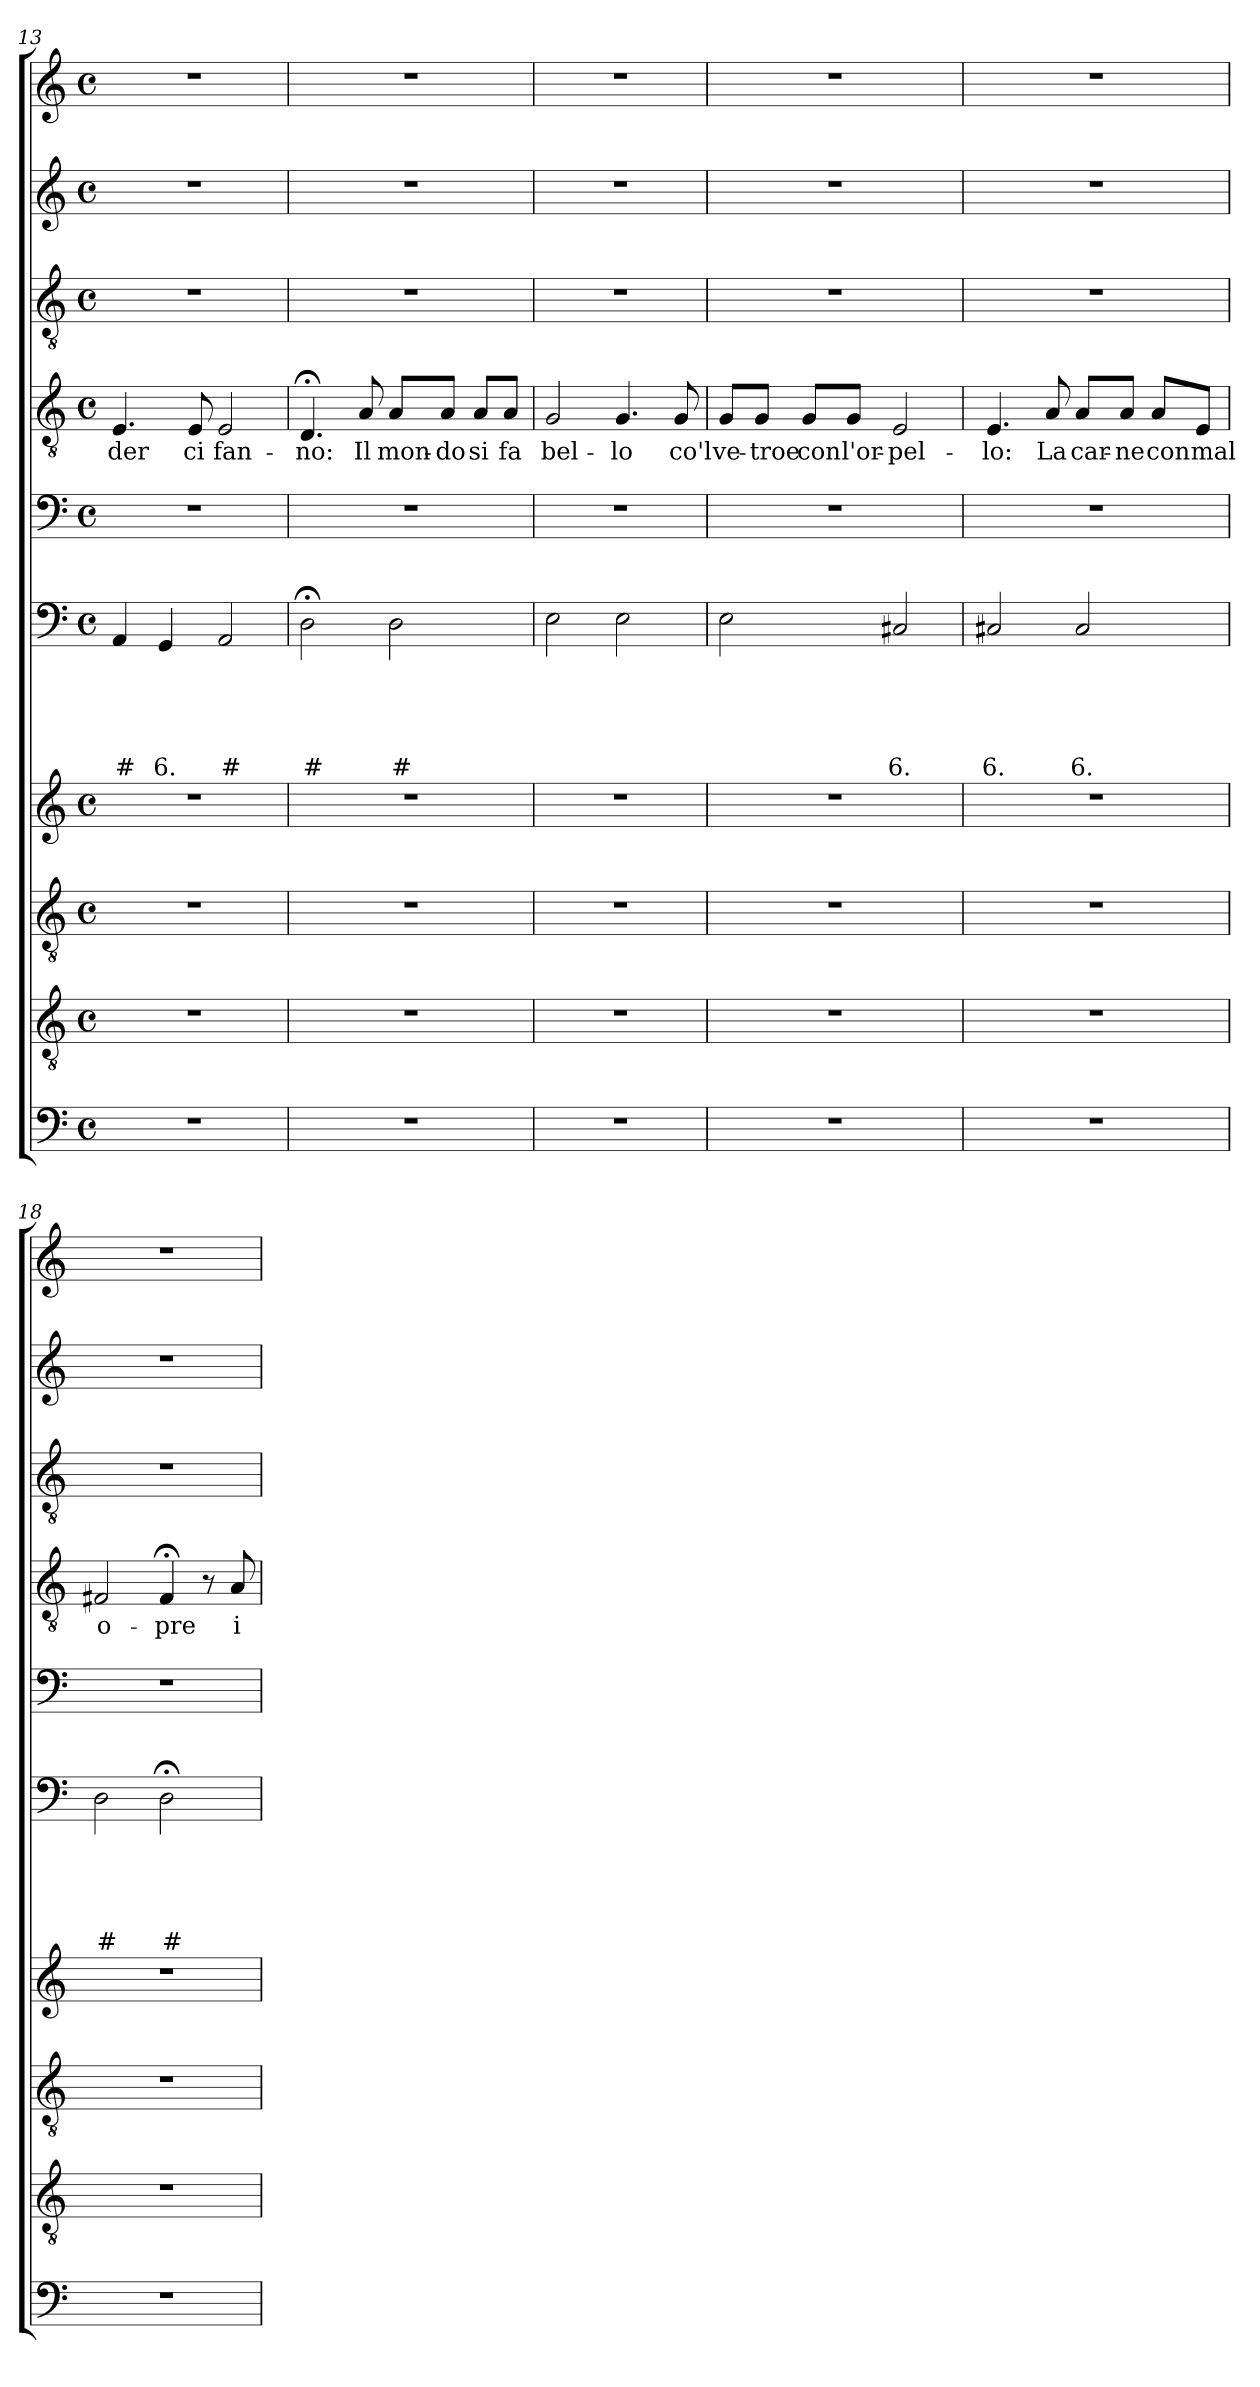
**kern	**kern	**kern	**kern	**kern	**text	**text	**text	**text	**text	**kern	**kern	**text	**kern	**kern	**kern
*part10	*part9	*part8	*part7	*part6	*part6	*part6	*part6	*part6	*part6	*part5	*part4	*part4	*part3	*part2	*part1
*staff10	*staff9	*staff8	*staff7	*staff6	*staff6	*staff6	*staff6	*staff6	*staff6	*staff5	*staff4	*staff4	*staff3	*staff2	*staff1
*clefF4	*clefGv2	*clefGv2	*clefG2	*clefF4	*	*	*	*	*	*clefF4	*clefGv2	*	*clefGv2	*clefG2	*clefG2
*k[]	*k[]	*k[]	*k[]	*k[]	*	*	*	*	*	*k[]	*k[]	*	*k[]	*k[]	*k[]
*C:	*C:	*C:	*C:	*C:	*	*	*	*	*	*C:	*C:	*	*C:	*C:	*C:
*M4/4	*M4/4	*M4/4	*M4/4	*M4/4	*	*	*	*	*	*M4/4	*M4/4	*	*M4/4	*M4/4	*M4/4
*met(c)	*met(c)	*met(c)	*met(c)	*met(c)	*	*	*	*	*	*met(c)	*met(c)	*	*met(c)	*met(c)	*met(c)
=13	=13	=13	=13	=13	=13	=13	=13	=13	=13	=13	=13	=13	=13	=13	=13
1r	1r	1r	1r	4AA/	.	.	.	.	#	1r	4.E/	-der	1r	1r	1r
.	.	.	.	4GG/	.	.	.	.	6.	.	.	.	.	.	.
.	.	.	.	.	.	.	.	.	.	.	8E/	ci	.	.	.
.	.	.	.	2AA/	.	.	.	.	#	.	2E/	fan-	.	.	.
=14	=14	=14	=14	=14	=14	=14	=14	=14	=14	=14	=14	=14	=14	=14	=14
1r	1r	1r	1r	2D;<\	.	.	.	.	#	1r	4.D;</	-no:	1r	1r	1r
.	.	.	.	.	.	.	.	.	.	.	8A/	Il	.	.	.
.	.	.	.	2D\	.	.	.	.	#	.	8A/L	mon-	.	.	.
.	.	.	.	.	.	.	.	.	.	.	8A/J	-do	.	.	.
.	.	.	.	.	.	.	.	.	.	.	8A/L	si	.	.	.
.	.	.	.	.	.	.	.	.	.	.	8A/J	fa	.	.	.
=15	=15	=15	=15	=15	=15	=15	=15	=15	=15	=15	=15	=15	=15	=15	=15
1r	1r	1r	1r	2E\	.	.	.	.	.	1r	2G/	bel-	1r	1r	1r
.	.	.	.	2E\	.	.	.	.	.	.	4.G/	-lo	.	.	.
.	.	.	.	.	.	.	.	.	.	.	8G/	co'l	.	.	.
=16	=16	=16	=16	=16	=16	=16	=16	=16	=16	=16	=16	=16	=16	=16	=16
1r	1r	1r	1r	2E\	.	.	.	.	.	1r	8G/L	ve-	1r	1r	1r
.	.	.	.	.	.	.	.	.	.	.	8G/J	-troe	.	.	.
.	.	.	.	.	.	.	.	.	.	.	8G/L	con	.	.	.
.	.	.	.	.	.	.	.	.	.	.	8G/J	l'or-	.	.	.
.	.	.	.	2C#X/	.	.	.	.	6.	.	2E/	-pel-	.	.	.
!!LO:LB:g=z
=17	=17	=17	=17	=17	=17	=17	=17	=17	=17	=17	=17	=17	=17	=17	=17
1r	1r	1r	1r	2C#X/	.	.	.	.	6.	1r	4.E/	-lo:	1r	1r	1r
.	.	.	.	.	.	.	.	.	.	.	8A/	La	.	.	.
.	.	.	.	2C#/	.	.	.	.	6.	.	8A/L	car-	.	.	.
.	.	.	.	.	.	.	.	.	.	.	8A/J	-ne	.	.	.
.	.	.	.	.	.	.	.	.	.	.	8A/L	con	.	.	.
.	.	.	.	.	.	.	.	.	.	.	8E/J	mal	.	.	.
=18	=18	=18	=18	=18	=18	=18	=18	=18	=18	=18	=18	=18	=18	=18	=18
1r	1r	1r	1r	2D\	.	.	.	.	#	1r	2F#X/	o-	1r	1r	1r
.	.	.	.	2D;<\	.	.	.	.	#	.	4F#;</	-pre	.	.	.
.	.	.	.	.	.	.	.	.	.	.	8r	.	.	.	.
.	.	.	.	.	.	.	.	.	.	.	8A/	i	.	.	.
=	=	=	=	=	=	=	=	=	=	=	=	=	=	=	=
*-	*-	*-	*-	*-	*-	*-	*-	*-	*-	*-	*-	*-	*-	*-	*-
